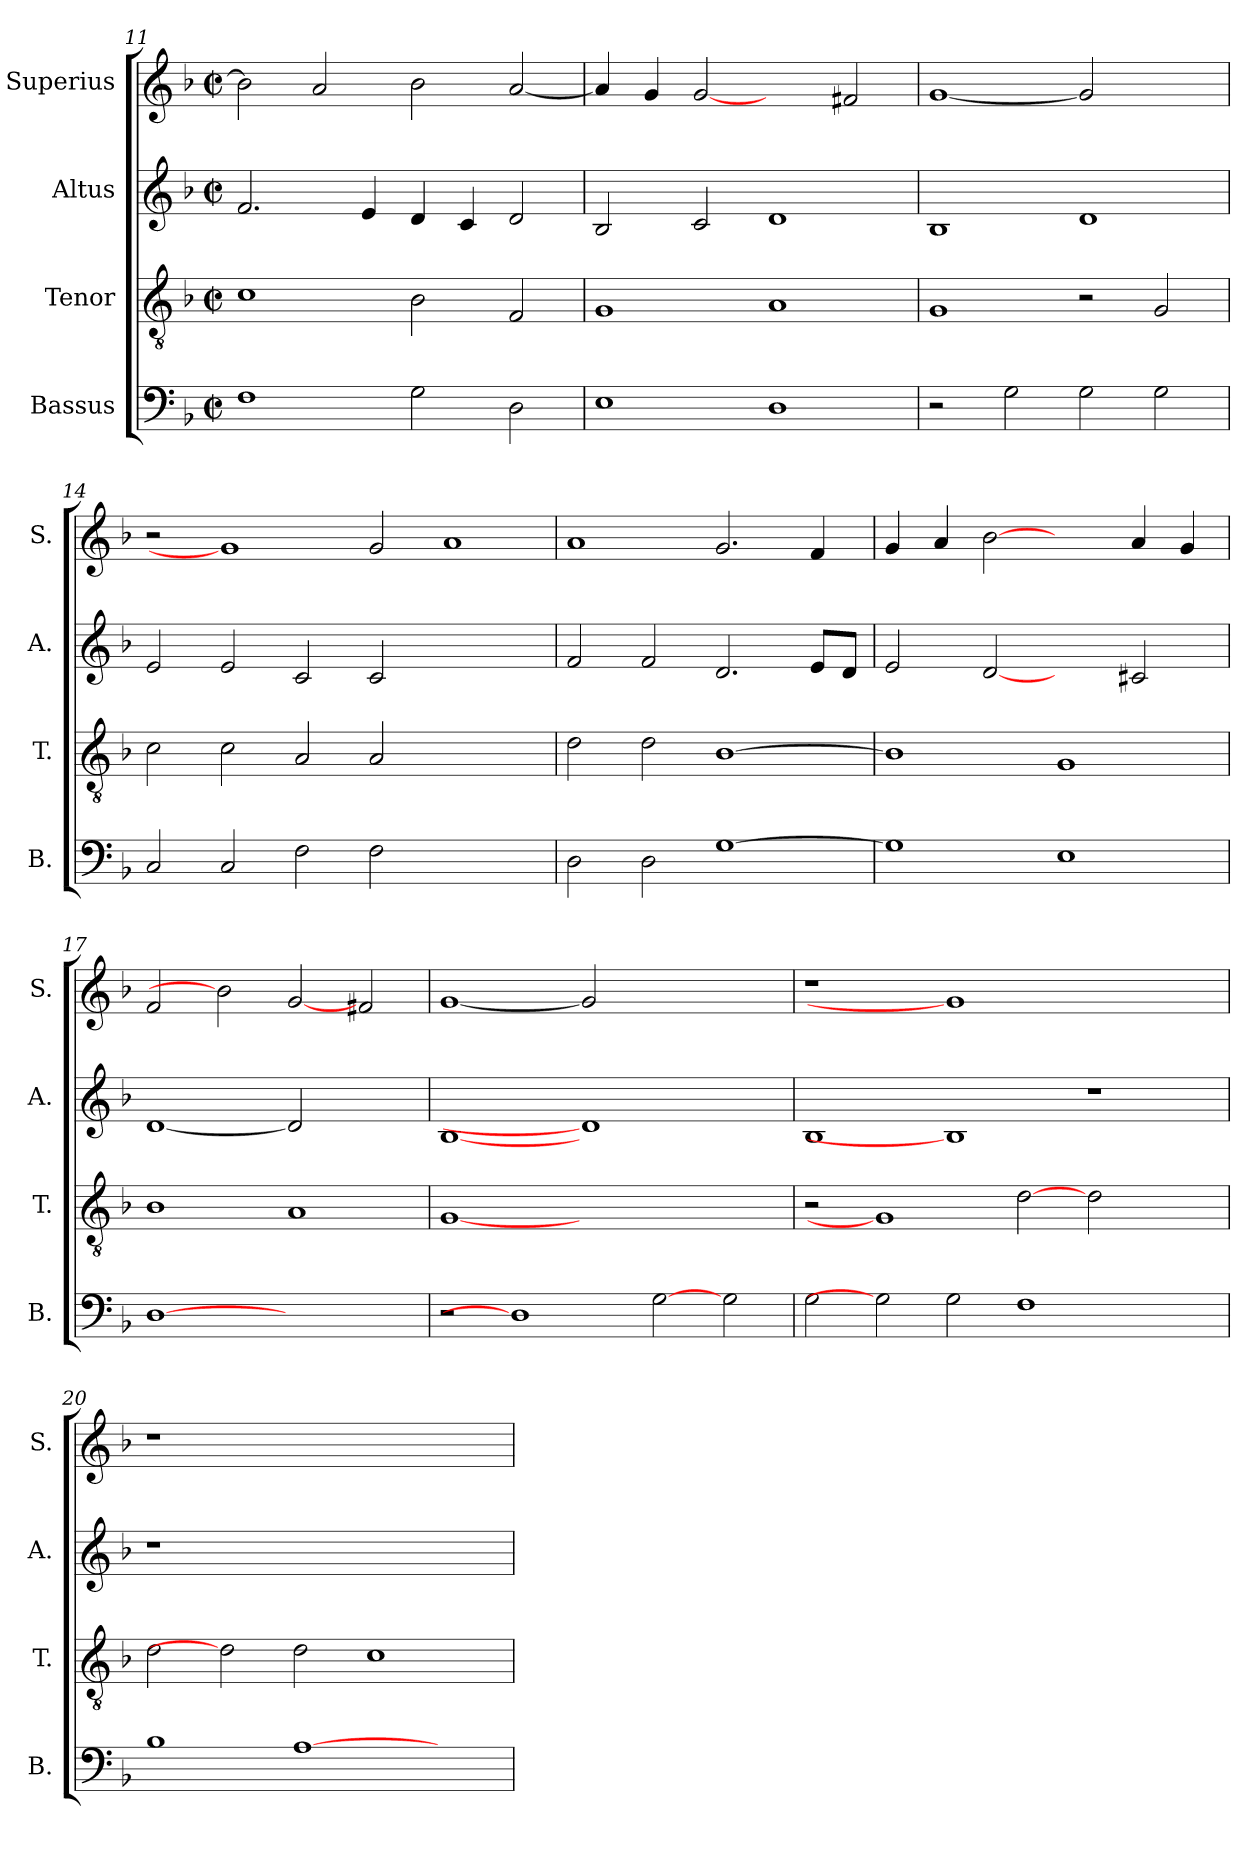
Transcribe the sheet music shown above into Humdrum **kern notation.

**kern	**kern	**kern	**kern
*part4	*part3	*part2	*part1
*staff4	*staff3	*staff2	*staff1
*I"Bassus	*I"Tenor	*I"Altus	*I"Superius
*I'B.	*I'T.	*I'A.	*I'S.
*clefF4	*clefGv2	*clefG2	*clefG2
*	*ITrd7c12	*	*
*k[b-]	*k[b-]	*k[b-]	*k[b-]
*F:	*F:	*F:	*F:
*M2/2	*M2/2	*M2/2	*M2/2
*met(c|)	*met(c|)	*met(c|)	*met(c|)
=11	=11	=11	=11
1Fi	1Ci	2.fi/	2b-i\]
.	.	.	2ai/
.	.	4ei/	.
2Gi\	2BB-i\	4di/	2b-i\
.	.	4ci/	.
2Di\	2FFi/	2di/	[<2ai/
=12	=12	=12	=12
1Ei	1GGi	2B-i/	4ai/]
.	.	.	4gi/
.	.	2ci/	[2gi
1Di	1AAi	1di	2ryy
.	.	.	2f#Xi/
!!LO:LB:g=z
=13	=13	=13	=13
2r	1GGi	1B-i	[1gi
2Gi\	.	.	.
2Gi\	2r	1di	2gi]
2Gi\	2GGi/	.	2ryy
=14	=14	=14	=14
2Ci/	2Ci\	2ei/	2r
2Ci/	2Ci\	2ei/	1gi]
2Fi\	2AAi/	2ci/	.
2Fi\	2AAi/	2ci/	2gi/
1ryy	1ryy	1ryy	1ai
=15	=15	=15	=15
2Di\	2Di\	2fi/	1ai
2Di\	2Di\	2fi/	.
[>1Gi	[>1BB-i	2.di/	2.gi/
.	.	8ei/L	4fi/
.	.	8di/J	.
=16	=16	=16	=16
1Gi]	1BB-i]	2ei/	4gi/
.	.	.	4ai/
.	.	[2di	[2b-i
1Ei	1GGi	2ryy	2ryy
.	.	2c#Xi/	4ai/
.	.	.	4gi/
=17	=17	=17	=17
[1Di	1BB-i	[1di	2fi/
.	.	.	2b-i]
1ryy	1AAi	2di]	[2gi
.	.	2ryy	2f#Xi/
=18	=18	=18	=18
2r	[1GGi	[1B-i	[1gi
1Di]	.	.	.
.	1.ryy	1di]	2gi]
[2Gi	.	.	1ryy
2Gi\	.	2ryy	.
!!LO:PB:g=z
=19	=19	=19	=19
!	!	!	!LO:N:vis=1
2Gi\	2r	1B-i	1r
2Gi]	1GGi]	.	.
2Gi\	.	1B-i]	1gi]
1Fi	[2Di	.	.
.	2Di\	1r	1ryy
2ryy	2ryy	.	.
=20	=20	=20	=20
!	!	!LO:N:vis=1	!LO:N:vis=1
1B-i	2Di\	1r	1r
.	2Di]	.	.
[>1Ai	2Di\	1.ryy	1.ryy
.	1Ci	.	.
2ryy	.	.	.
=	=	=	=
*-	*-	*-	*-
